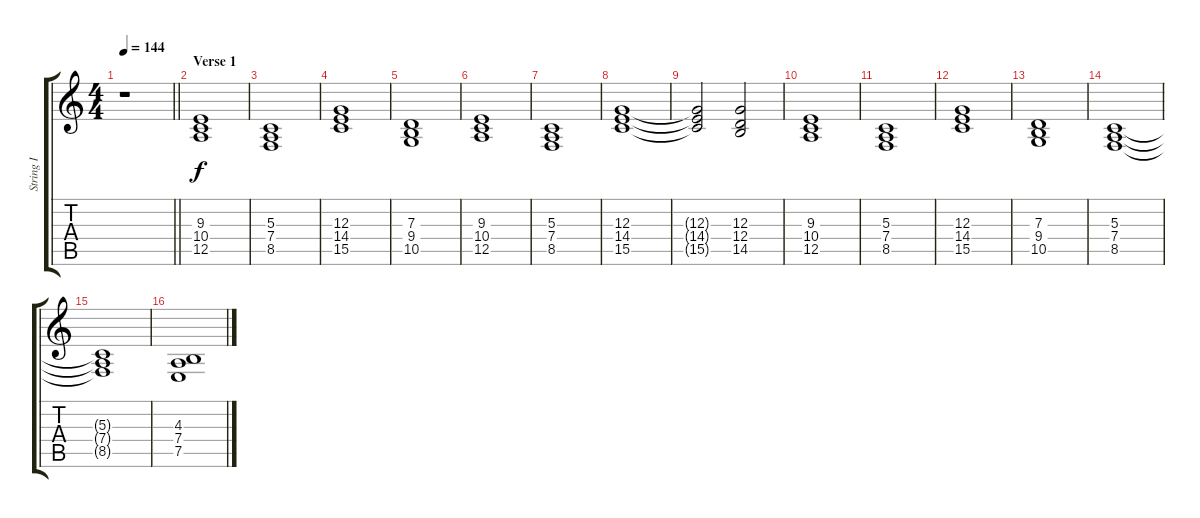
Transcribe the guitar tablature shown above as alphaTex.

\track ("String I" "String I") {instrument stringensemble1}
\staff {score tabs}
\tuning (E4 B3 G3 D3 A2 E2) {hide}
\ts (4 4)
\tempo 144
\clef g2
\barLineRight lightlight
\ks c
r.1{dy f} |
\section ("" "Verse 1")
(9.3 10.4 12.5).1 |
(5.3 7.4 8.5).1 |
(12.3 14.4 15.5).1 |
(7.3 9.4 10.5).1 |
(9.3 10.4 12.5).1 |
(5.3 7.4 8.5).1 |
(12.3 14.4 15.5).1 |
(12.3{t} 14.4{t} 15.5{t}).2 (12.3 12.4 14.5).2 |
(9.3 10.4 12.5).1 |
(5.3 7.4 8.5).1 |
(12.3 14.4 15.5).1 |
(7.3 9.4 10.5).1 |
(5.3 7.4 8.5).1 |
(5.3{t} 7.4{t} 8.5{t}).1 |
(4.3 7.4 7.5).1
